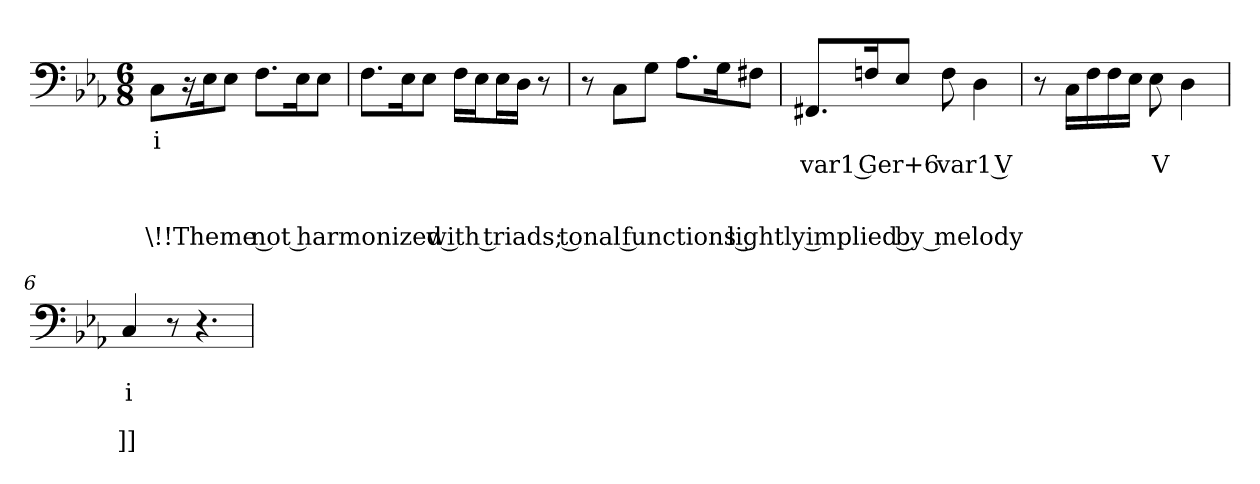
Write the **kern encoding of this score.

**kern	**text	**text	**text	**text	**text
*part1	*part1	*part1	*part1	*part1	*part1
*staff1	*staff1	*staff1	*staff1	*staff1	*staff1
*clefF4	*	*	*	*	*
*k[b-e-a-]	*	*	*	*	*
*c:	*	*	*	*	*
*M6/8	*	*	*	*	*
=1	=1	=1	=1	=1	=1
8CL	i	.	.	.	\!!Theme not harmonized with triads; tonal functions lightly implied by melody
16r	.	.	.	.	.
16E-K	.	.	.	.	.
8E-J	.	.	.	.	.
8.FL	.	.	.	.	.
16E-K	.	.	.	.	.
8E-J	.	.	.	.	.
=2	=2	=2	=2	=2	=2
8.FL	.	.	.	.	.
16E-K	.	.	.	.	.
8E-J	.	.	.	.	.
16FLL	.	.	.	.	.
16E-J	.	.	.	.	.
16E-L	.	.	.	.	.
16DJJ	.	.	.	.	.
8r	.	.	.	.	.
=3	=3	=3	=3	=3	=3
8r	.	.	.	.	.
8CL	.	.	.	.	.
8GJ	.	.	.	.	.
8.A-L	.	.	.	.	.
16GK	.	.	.	.	.
8F#XJ	.	.	.	.	.
=4	=4	=4	=4	=4	=4
8.FF#XL	.	var1 Ger+6	.	.	.
16FnK	.	.	.	.	.
8E-J	.	.	.	.	.
8F	.	var1 V	.	.	.
4D	.	.	.	.	.
=5	=5	=5	=5	=5	=5
8r	.	.	.	.	.
16CLL	.	.	.	.	.
16F	.	.	.	.	.
16F	.	.	.	.	.
16E-JJ	.	.	.	.	.
8E-	.	V	.	.	.
4D	.	.	.	.	.
=6	=6	=6	=6	=6	=6
4C	.	i	.	]]	.
8r	.	.	.	.	.
4.r	.	.	.	.	.
=	=	=	=	=	=
*-	*-	*-	*-	*-	*-
